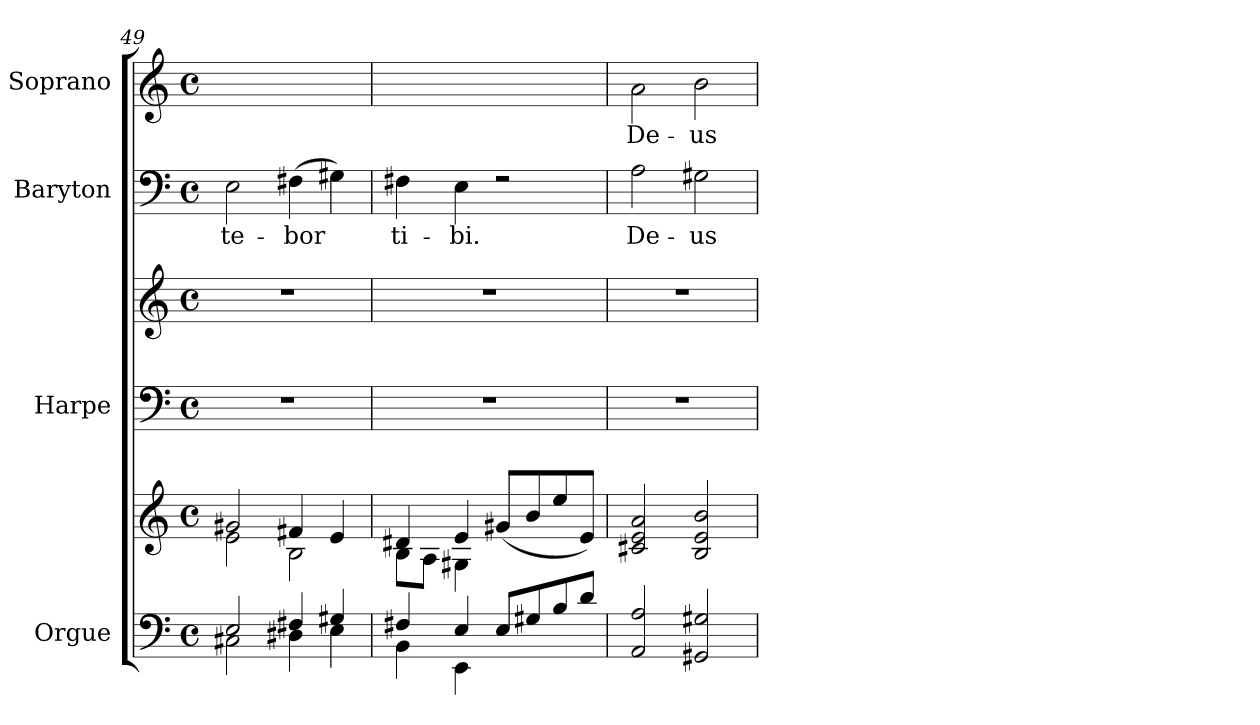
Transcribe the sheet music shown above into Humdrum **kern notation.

**kern	**kern	**kern	**kern	**kern	**text	**kern	**text
*part4	*part4	*part3	*part3	*part2	*part2	*part1	*part1
*staff6	*staff5	*staff4	*staff3	*staff2	*staff2	*staff1	*staff1
*I"Orgue	*	*I"Harpe	*	*I"Baryton	*	*I"Soprano	*
*I'Org.	*	*I'Hrp.	*	*I'Bar.	*	*I'S.	*
*clefF4	*clefG2	*clefF4	*clefG2	*clefF4	*	*clefG2	*
*k[]	*k[]	*k[]	*k[]	*k[]	*	*k[]	*
*M4/4	*M4/4	*M4/4	*M4/4	*M4/4	*	*M4/4	*
*met(c)	*met(c)	*met(c)	*met(c)	*met(c)	*	*met(c)	*
=49	=49	=49	=49	=49	=49	=49	=49
*^	*^	*	*	*	*	*	*
!	!	!	!	!	!	!	!LO:LY:b	!	!
2E/	2C#X\	2g#X/	2e\	1r	1r	2E\	-te-	1ryy	.
!	!	!	!	!	!	!	!LO:LY:b	!	!
4F#X/	4D#X\	4f#X/	2B\	.	.	(>4F#X\	-bor	.	.
4G#X/	4E\	4e/	.	.	.	4G#X\)	.	.	.
!!LO:PB:g=z
=50	=50	=50	=50	=50	=50	=50	=50	=50	=50
!	!	!	!	!	!	!	!LO:LY:b	!	!
4F#X/	4BB\	4d#X/	8B\L	1r	1r	4F#X\	ti-	1ryy	.
.	.	.	8A\J	.	.	.	.	.	.
!	!	!	!	!	!	!	!LO:LY:b	!	!
4E/	4EE\	4e/	4G#X\	.	.	4E\	-bi.	.	.
8E/L	2ryy	(<8g#X/L	2ryy	.	.	2rF	.	.	.
8G#X/	.	8b/	.	.	.	.	.	.	.
8B/	.	8ee/	.	.	.	.	.	.	.
8d/J	.	8e/J)	.	.	.	.	.	.	.
*v	*v	*	*	*	*	*	*	*	*
*	*v	*v	*	*	*	*	*	*
=51	=51	=51	=51	=51	=51	=51	=51
!	!	!	!	!	!LO:LY:b	!	!LO:LY:b
2AA/ 2A/	2c#X/ 2e/ 2a/	1r	1r	2A\	De-	2a\	De-
!	!	!	!	!	!LO:LY:b	!	!LO:LY:b
2GG#X/ 2G#X/	2B/ 2e/ 2b/	.	.	2G#X\	-us	2b\	-us
=	=	=	=	=	=	=	=
*-	*-	*-	*-	*-	*-	*-	*-
